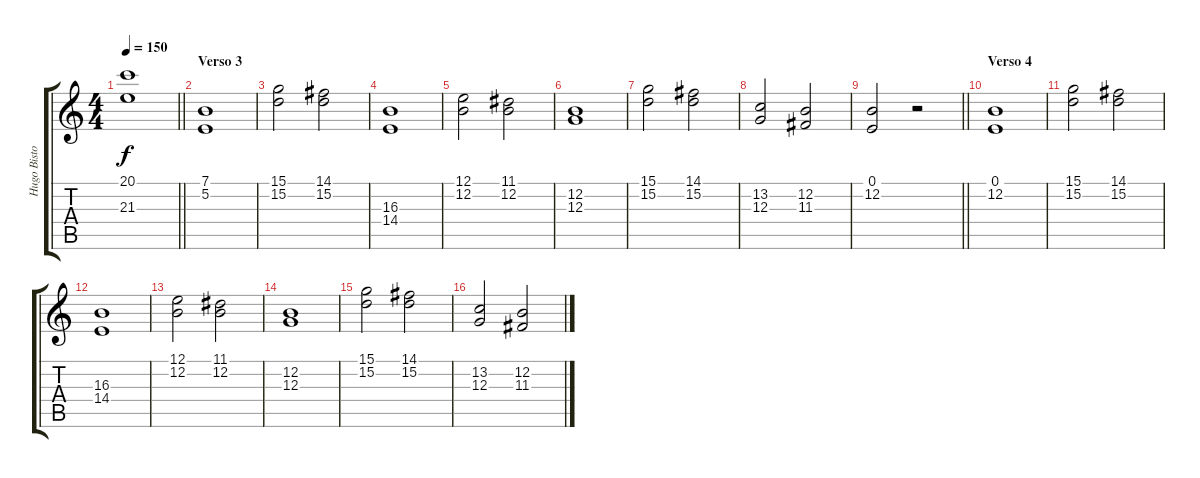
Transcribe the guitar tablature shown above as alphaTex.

\track ("Hugo Bistolfi" "Hugo Bisto") {instrument synthstrings1}
\staff {score tabs}
\tuning (E4 B3 G3 D3 A2 E2) {hide}
\ts (4 4)
\tempo 150
\clef g2
\barLineRight lightlight
\ks c
(20.1{t} 21.3{t}).1{dy f} |
\section ("" "Verso 3")
(7.1 5.2).1 |
(15.1 15.2).2 (14.1 15.2).2 |
(16.3 14.4).1 |
(12.1 12.2).2 (11.1 12.2).2 |
(12.2 12.3).1 |
(15.1 15.2).2 (14.1 15.2).2 |
(13.2 12.3).2 (12.2 11.3).2 |
\barLineRight lightlight
(0.1 12.2).2 r.2 |
\section ("" "Verso 4")
(0.1 12.2).1 |
(15.1 15.2).2 (14.1 15.2).2 |
(16.3 14.4).1 |
(12.1 12.2).2 (11.1 12.2).2 |
(12.2 12.3).1 |
(15.1 15.2).2 (14.1 15.2).2 |
(13.2 12.3).2 (12.2 11.3).2
